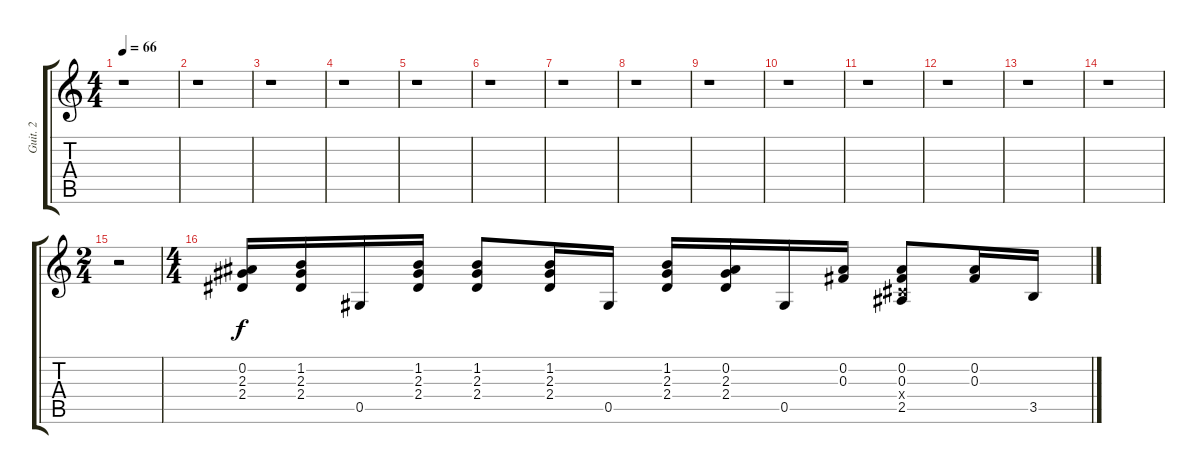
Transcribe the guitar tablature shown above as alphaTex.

\track ("Guit. 2" "Guit. 2") {instrument overdrivenguitar}
\staff {score tabs}
\tuning (Eb4 Bb3 Gb3 Db3 Ab2 Eb2) {hide}
\ts (4 4)
\tempo 66
\clef g2
\ks c
r.1{dy f} |
r.1 |
r.1 |
r.1 |
r.1 |
r.1 |
r.1 |
r.1 |
r.1 |
r.1 |
r.1 |
r.1 |
r.1 |
r.1 |
\ts (2 4)
r.2 |
\ts (4 4)
(0.2 2.3 2.4).16 (1.2 2.3 2.4).16 0.5.16 (1.2 2.3 2.4).16 (1.2 2.3 2.4).8 (1.2 2.3 2.4).16 0.5.16 (1.2 2.3 2.4).16 (0.2 2.3 2.4).16 0.5.16 (0.2 0.3).16 (0.2 0.3 0.4{x} 2.5).8 (0.2 0.3).16 3.5.16
